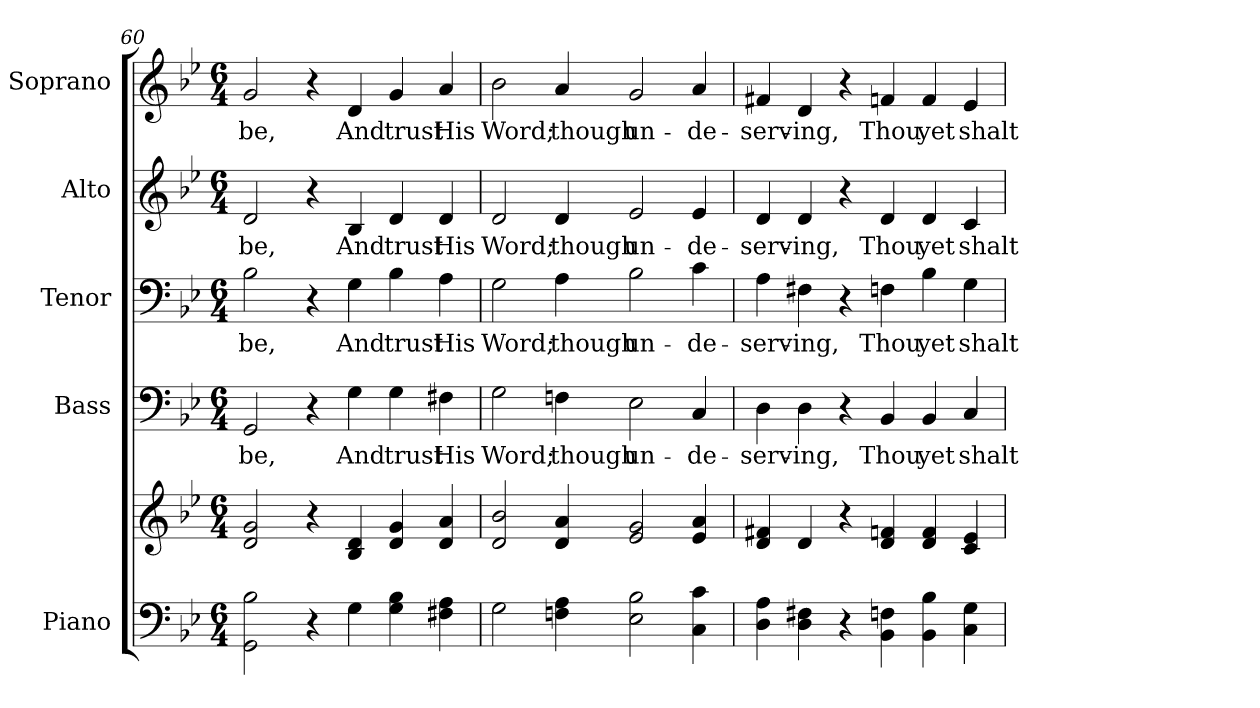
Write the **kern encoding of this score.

**kern	**kern	**kern	**text	**kern	**text	**kern	**text	**kern	**text
*part5	*part5	*part4	*part4	*part3	*part3	*part2	*part2	*part1	*part1
*staff6	*staff5	*staff4	*staff4	*staff3	*staff3	*staff2	*staff2	*staff1	*staff1
*I"Piano	*	*I"Bass	*	*I"Tenor	*	*I"Alto	*	*I"Soprano	*
*I'Pno.	*	*I'B.	*	*I'T.	*	*I'A.	*	*I'S.	*
!!LO:PB:g=z
*clefF4	*clefG2	*clefF4	*	*clefF4	*	*clefG2	*	*clefG2	*
*k[b-e-]	*k[b-e-]	*k[b-e-]	*	*k[b-e-]	*	*k[b-e-]	*	*k[b-e-]	*
*B-:	*B-:	*B-:	*	*B-:	*	*B-:	*	*B-:	*
*M6/4	*M6/4	*M6/4	*	*M6/4	*	*M6/4	*	*M6/4	*
=60	=60	=60	=60	=60	=60	=60	=60	=60	=60
!	!	!	!LO:LY:b:color=#000000	!	!	!	!	!	!
!	!	!	!	!	!LO:LY:b:color=#000000	!	!	!	!
!	!	!	!	!	!	!	!LO:LY:b:color=#000000	!	!
!	!	!	!	!	!	!	!	!	!LO:LY:b:color=#000000
2GGi\ 2B-i	2di/ 2gi	2GGi/	be,	2B-i\	be,	2di/	be,	2gi/	be,
4r	4r	4r	.	4r	.	4r	.	4r	.
!	!	!	!LO:LY:b:color=#000000	!	!	!	!	!	!
!	!	!	!	!	!LO:LY:b:color=#000000	!	!	!	!
!	!	!	!	!	!	!	!LO:LY:b:color=#000000	!	!
!	!	!	!	!	!	!	!	!	!LO:LY:b:color=#000000
4Gi\	4B-i/ 4di	4Gi\	And	4Gi\	And	4B-i/	And	4di/	And
!	!	!	!LO:LY:b:color=#000000	!	!	!	!	!	!
!	!	!	!	!	!LO:LY:b:color=#000000	!	!	!	!
!	!	!	!	!	!	!	!LO:LY:b:color=#000000	!	!
!	!	!	!	!	!	!	!	!	!LO:LY:b:color=#000000
4Gi\ 4B-i	4di/ 4gi	4Gi\	trust	4B-i\	trust	4di/	trust	4gi/	trust
!	!	!	!LO:LY:b:color=#000000	!	!	!	!	!	!
!	!	!	!	!	!LO:LY:b:color=#000000	!	!	!	!
!	!	!	!	!	!	!	!LO:LY:b:color=#000000	!	!
!	!	!	!	!	!	!	!	!	!LO:LY:b:color=#000000
4F#Xi\ 4Ai	4di/ 4ai	4F#Xi\	His	4Ai\	His	4di/	His	4ai/	His
=61	=61	=61	=61	=61	=61	=61	=61	=61	=61
!	!	!	!LO:LY:b:color=#000000	!	!	!	!	!	!
!	!	!	!	!	!LO:LY:b:color=#000000	!	!	!	!
!	!	!	!	!	!	!	!LO:LY:b:color=#000000	!	!
!	!	!	!	!	!	!	!	!	!LO:LY:b:color=#000000
2Gi\	2di/ 2b-i	2Gi\	Word;	2Gi\	Word;	2di/	Word;	2b-i\	Word;
!	!	!	!LO:LY:b:color=#000000	!	!	!	!	!	!
!	!	!	!	!	!LO:LY:b:color=#000000	!	!	!	!
!	!	!	!	!	!	!	!LO:LY:b:color=#000000	!	!
!	!	!	!	!	!	!	!	!	!LO:LY:b:color=#000000
4Fni\ 4Ai	4di/ 4ai	4Fni\	though	4Ai\	though	4di/	though	4ai/	though
!	!	!	!LO:LY:b:color=#000000	!	!	!	!	!	!
!	!	!	!	!	!LO:LY:b:color=#000000	!	!	!	!
!	!	!	!	!	!	!	!LO:LY:b:color=#000000	!	!
!	!	!	!	!	!	!	!	!	!LO:LY:b:color=#000000
2E-i\ 2B-i	2e-i/ 2gi	2E-i\	un-	2B-i\	un-	2e-i/	un-	2gi/	un-
!	!	!	!LO:LY:b:color=#000000	!	!	!	!	!	!
!	!	!	!	!	!LO:LY:b:color=#000000	!	!	!	!
!	!	!	!	!	!	!	!LO:LY:b:color=#000000	!	!
!	!	!	!	!	!	!	!	!	!LO:LY:b:color=#000000
4Ci\ 4ci	4e-i/ 4ai	4Ci/	-de-	4ci\	-de-	4e-i/	-de-	4ai/	-de-
!!LO:PB:g=z
=62	=62	=62	=62	=62	=62	=62	=62	=62	=62
!	!	!	!LO:LY:b:color=#000000	!	!	!	!	!	!
!	!	!	!	!	!LO:LY:b:color=#000000	!	!	!	!
!	!	!	!	!	!	!	!LO:LY:b:color=#000000	!	!
!	!	!	!	!	!	!	!	!	!LO:LY:b:color=#000000
4Di\ 4Ai	4di/ 4f#Xi	4Di\	-serv-	4Ai\	-serv-	4di/	-serv-	4f#Xi/	-serv-
!	!	!	!LO:LY:b:color=#000000	!	!	!	!	!	!
!	!	!	!	!	!LO:LY:b:color=#000000	!	!	!	!
!	!	!	!	!	!	!	!LO:LY:b:color=#000000	!	!
!	!	!	!	!	!	!	!	!	!LO:LY:b:color=#000000
4Di\ 4F#Xi	4di/	4Di\	-ing,	4F#Xi\	-ing,	4di/	-ing,	4di/	-ing,
4r	4r	4r	.	4r	.	4r	.	4r	.
!	!	!	!LO:LY:b:color=#000000	!	!	!	!	!	!
!	!	!	!	!	!LO:LY:b:color=#000000	!	!	!	!
!	!	!	!	!	!	!	!LO:LY:b:color=#000000	!	!
!	!	!	!	!	!	!	!	!	!LO:LY:b:color=#000000
4BB-i\ 4Fni	4di/ 4fni	4BB-i/	Thou	4Fni\	Thou	4di/	Thou	4fni/	Thou
!	!	!	!LO:LY:b:color=#000000	!	!	!	!	!	!
!	!	!	!	!	!LO:LY:b:color=#000000	!	!	!	!
!	!	!	!	!	!	!	!LO:LY:b:color=#000000	!	!
!	!	!	!	!	!	!	!	!	!LO:LY:b:color=#000000
4BB-i\ 4B-i	4di/ 4fi	4BB-i/	yet	4B-i\	yet	4di/	yet	4fi/	yet
!	!	!	!LO:LY:b:color=#000000	!	!	!	!	!	!
!	!	!	!	!	!LO:LY:b:color=#000000	!	!	!	!
!	!	!	!	!	!	!	!LO:LY:b:color=#000000	!	!
!	!	!	!	!	!	!	!	!	!LO:LY:b:color=#000000
4Ci\ 4Gi	4ci/ 4e-i	4Ci/	shalt	4Gi\	shalt	4ci/	shalt	4e-i/	shalt
=	=	=	=	=	=	=	=	=	=
*-	*-	*-	*-	*-	*-	*-	*-	*-	*-
